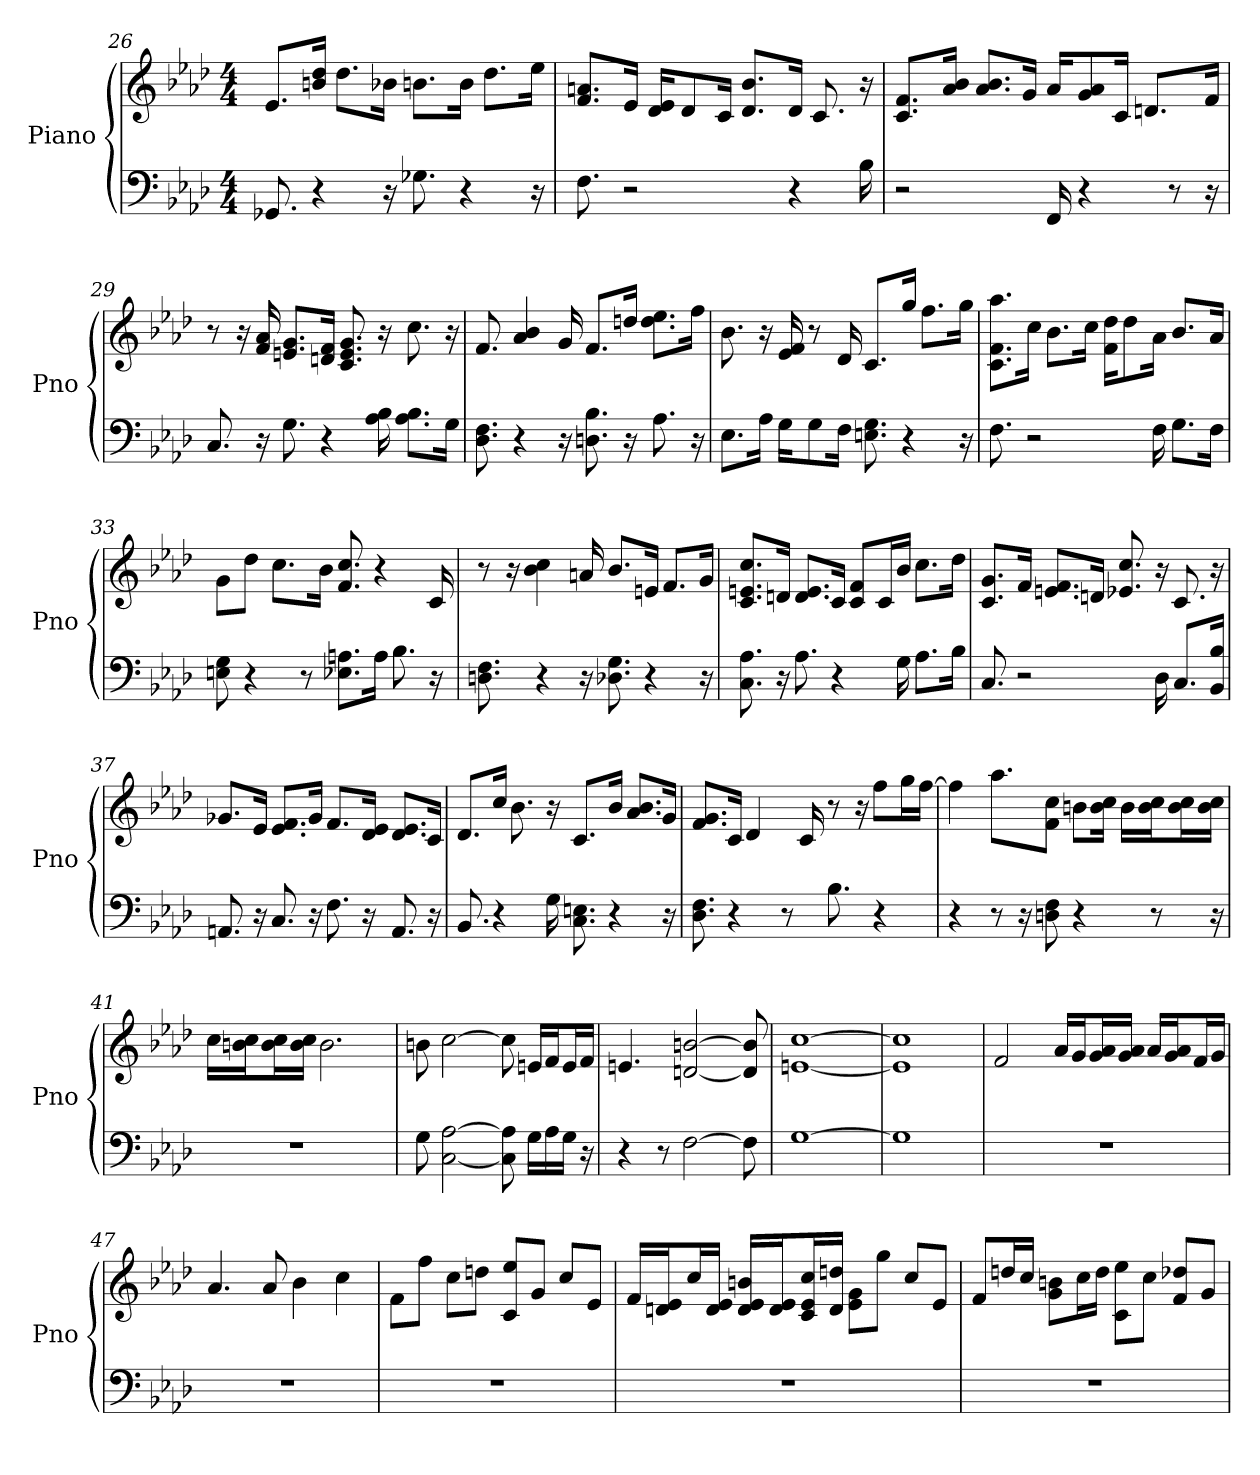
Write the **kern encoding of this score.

**kern	**kern
*part1	*part1
*staff2	*staff1
*I"Piano	*
*I'Pno	*
*clefF4	*clefG2
*k[b-e-a-d-]	*k[b-e-a-d-]
*A-:	*A-:
*M4/4	*M4/4
=26	=26
8.GG-	8.e-/L
4r	16dd-/ 16b/Jk
.	8.dd-\L
16r	16b-\Jk
8.G-	8.b\L
4r	16b\Jk
.	8.dd-\L
16r	16ee-\Jk
=27	=27
8.F	8.f/ 8.a/L
2r	16e-/Jk
.	16d-/ 16e-/KL
.	8d-/
.	16c/Jk
.	8.d-/ 8.b-/L
4r	16d-/Jk
.	8.c
16B-	16r
=28	=28
2r	8.c/ 8.f/L
.	16b-/ 16a-/Jk
.	8.b-/ 8.a-/L
.	16g/Jk
16FF	16a-/KL
4r	8g/ 8a-/
.	16c/Jk
.	8.d/L
8r	.
16r	16f/Jk
=29	=29
8.C	8r
.	16r
16r	16a- 16f
8.G	8.g/ 8.e/L
4r	16f/ 16d/Jk
.	8.e 8.g 8.c
16B- 16A-	16r
8.B-\ 8.A-\L	8.cc
16G\Jk	16r
=30	=30
8.F 8.D-	8.f
4r	4a- 4b-
16r	16g
8.B- 8.D	8.f/L
16r	16dd/Jk
8.A-	8.dd\ 8.ee-\L
16r	16ff\Jk
=31	=31
8.E-\L	8.b-
16A-\Jk	16r
16G\KL	16e- 16f
8G\	8r
16F\Jk	16d-
8.G 8.E	8.c/L
4r	16gg/Jk
.	8.ff\L
16r	16gg\Jk
=32	=32
8.F	8.aa-\ 8.c\ 8.f\L
2r	16cc\Jk
.	8.b-\L
.	16cc\Jk
.	16dd-\ 16f\KL
.	8dd-\
16F	16a-\Jk
8.G\L	8.b-/L
16F\Jk	16a-/Jk
=33	=33
8G 8E	8g\L
4r	8dd-\J
.	8.cc\L
8r	.
.	16b-\Jk
8.A\ 8.E-\L	8.cc 8.f
16A\Jk	4r
8.B-	.
16r	16c
=34	=34
8.F 8.D	8r
.	16r
4r	4cc 4b-
16r	16a
8.D- 8.G	8.b-/L
4r	16e/Jk
.	8.f/L
16r	16g/Jk
=35	=35
8.C 8.A-	8.e/ 8.c/ 8.cc/L
16r	16d/Jk
8.A-	8.e/ 8.d/L
4r	16c/Jk
.	8f/ 8c/L
.	16c/L
16G	16b-/JJ
8.A-\L	8.cc\L
16B-\Jk	16dd-\Jk
=36	=36
8.C	8.g/ 8.c/L
2r	16f/Jk
.	8.f/ 8.e/L
.	16d/Jk
.	8.cc 8.e-
16D-	16r
8.C/L	8.c
16B-/ 16BB-/Jk	16r
=37	=37
8.AA	8.g-/L
16r	16e-/Jk
8.C	8.e-/ 8.f/L
16r	16g-/Jk
8.F	8.f/L
16r	16e-/ 16d-/Jk
8.AA	8.e-/ 8.d-/L
16r	16c/Jk
=38	=38
8.BB-	8.d-/L
4r	16cc/Jk
.	8.b-
16G	16r
8.C 8.E	8.c/L
4r	16b-/Jk
.	8.b-/ 8.a-/L
16r	16g/Jk
=39	=39
8.D- 8.F	8.f/ 8.g/L
4r	16c/Jk
.	4d-
8r	.
.	16c
8.B-	8r
.	16r
4r	8ff\L
.	16gg\L
.	[16ff\JJ
=40	=40
4r	4ff]
8r	8.aa-\L
16r	.
8F 8D	8cc\ 8f\J
4r	8b\L
.	16b\ 16cc\Jk
.	16b\LL
8r	16cc\ 16b\J
.	16cc\ 16b\L
16r	16cc\ 16b\JJ
=41	=41
1r	16cc\LL
.	16b\ 16cc\J
.	16b\ 16cc\L
.	16b\ 16cc\JJ
.	2.b
=42	=42
8G	8b
[2A- [2C	[2cc
8A-] 8C]	8cc]
16G\LL	16e/LL
16A-\	16f/J
16G\JJ	16e/L
16r	16f/JJ
=43	=43
4r	4.e
8r	.
[2F	[2b [2d
8F]	8b] 8d]
=44	=44
[1G	[1cc [1e
=45	=45
1G]	1cc] 1e]
=46	=46
1r	2f
.	16a-/LL
.	16g/J
.	16a-/ 16g/L
.	16a-/ 16g/JJ
.	16a-/LL
.	16a-/ 16g/J
.	16f/L
.	16g/JJ
=47	=47
1r	4.a-
.	8a-
.	4b-
.	4cc
=48	=48
1r	8f\L
.	8ff\J
.	8cc\L
.	8dd\J
.	8c/ 8ee-/L
.	8g/J
.	8cc/L
.	8e-/J
=49	=49
1r	16f/LL
.	16d/ 16e-/J
.	16cc/L
.	16e-/ 16d/JJ
.	16e-/ 16b/ 16d/LL
.	16e-/ 16d/J
.	16e-/ 16cc/ 16c/L
.	16d/ 16dd/JJ
.	8e-\ 8g\L
.	8gg\J
.	8cc/L
.	8e-/J
=50	=50
1r	8f/L
.	16dd/L
.	16cc/JJ
.	8g\ 8b\L
.	16cc\L
.	16dd\JJ
.	8ee-\ 8c\L
.	8cc\J
.	8f/ 8dd-/L
.	8g/J
=	=
*-	*-
